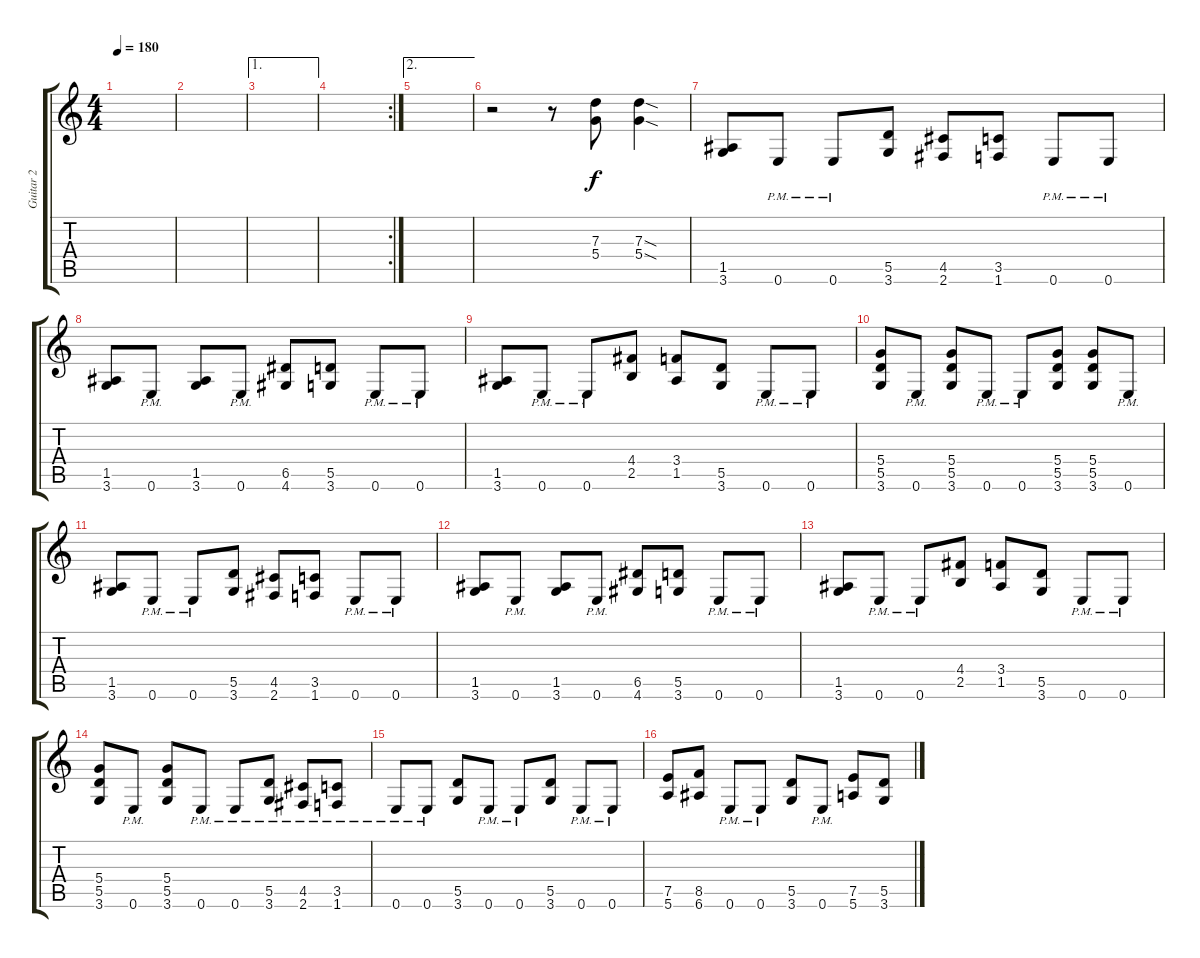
\track ("Guitar 2" "Guitar 2") {instrument distortionguitar}
\staff {score tabs}
\tuning (E4 B3 G3 D3 A2 E2) {hide}
\ts (4 4)
\tempo 180
\clef g2
\ks c
|
|
\ae 1
|
\rc 2
|
\ae 2
|
r.2 r.8 (7.3 5.4).8 (7.3{sod} 5.4{sod}).4 |
(1.5 3.6).8 0.6{pm}.8 0.6{pm}.8 (5.5 3.6).8 (4.5 2.6).8 (3.5 1.6).8 0.6{pm}.8 0.6{pm}.8 |
(1.5 3.6).8 0.6{pm}.8 (1.5 3.6).8 0.6{pm}.8 (6.5 4.6).8 (5.5 3.6).8 0.6{pm}.8 0.6{pm}.8 |
(1.5 3.6).8 0.6{pm}.8 0.6{pm}.8 (4.4 2.5).8 (3.4 1.5).8 (5.5 3.6).8 0.6{pm}.8 0.6{pm}.8 |
(5.4 5.5 3.6).8 0.6{pm}.8 (5.4 5.5 3.6).8 0.6{pm}.8 0.6{pm}.8 (5.4 5.5 3.6).8 (5.4 5.5 3.6).8 0.6{pm}.8 |
(1.5 3.6).8 0.6{pm}.8 0.6{pm}.8 (5.5 3.6).8 (4.5 2.6).8 (3.5 1.6).8 0.6{pm}.8 0.6{pm}.8 |
(1.5 3.6).8 0.6{pm}.8 (1.5 3.6).8 0.6{pm}.8 (6.5 4.6).8 (5.5 3.6).8 0.6{pm}.8 0.6{pm}.8 |
(1.5 3.6).8 0.6{pm}.8 0.6{pm}.8 (4.4 2.5).8 (3.4 1.5).8 (5.5 3.6).8 0.6{pm}.8 0.6{pm}.8 |
(5.4 5.5 3.6).8 0.6{pm}.8 (5.4 5.5 3.6).8 0.6{pm}.8 0.6{pm}.8 (5.5{pm} 3.6{pm}).8 (4.5{pm} 2.6{pm}).8 (3.5{pm} 1.6{pm}).8 |
0.6{pm}.8 0.6{pm}.8 (5.5 3.6).8 0.6{pm}.8 0.6{pm}.8 (5.5 3.6).8 0.6{pm}.8 0.6{pm}.8 |
(7.5 5.6).8 (8.5 6.6).8 0.6{pm}.8 0.6{pm}.8 (5.5 3.6).8 0.6{pm}.8 (7.5 5.6).8 (5.5 3.6).8
